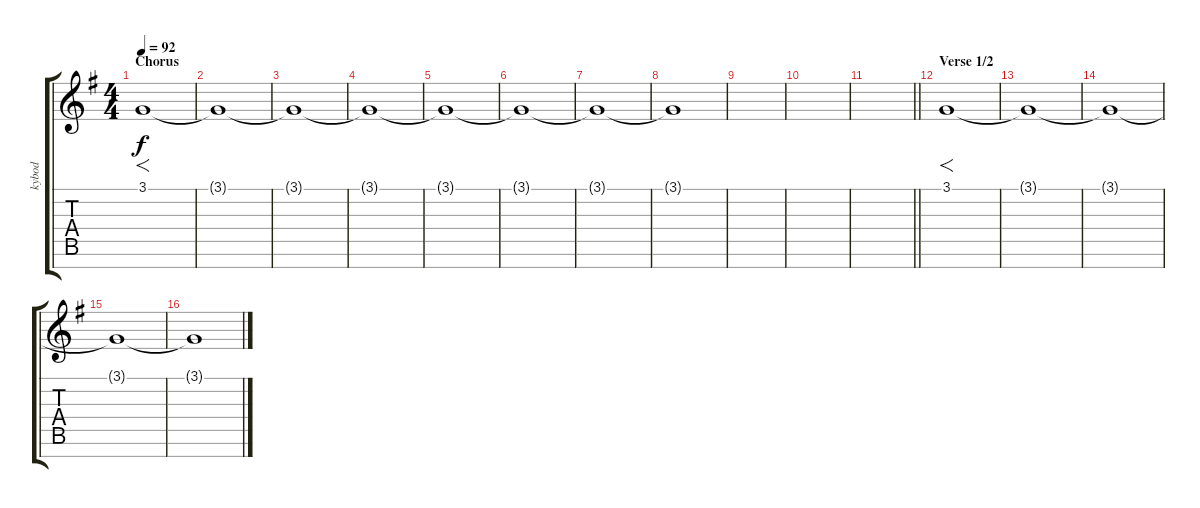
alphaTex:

\track ("kybod" "kybod") {instrument synthstrings2}
\staff {score tabs}
\tuning (E4 B3 G3 D3 A2 E2 B1) {hide}
\ts (4 4)
\section ("" "Chorus")
\tempo 92
\clef g2
\ks g
3.1.1{f dy f} |
3.1{t}.1 |
3.1{t}.1 |
3.1{t}.1 |
3.1{t}.1 |
3.1{t}.1 |
3.1{t}.1 |
3.1{t}.1 |
|
|
\barLineRight lightlight
|
\section ("" "Verse 1/2")
3.1.1{f} |
3.1{t}.1 |
3.1{t}.1 |
3.1{t}.1 |
3.1{t}.1
